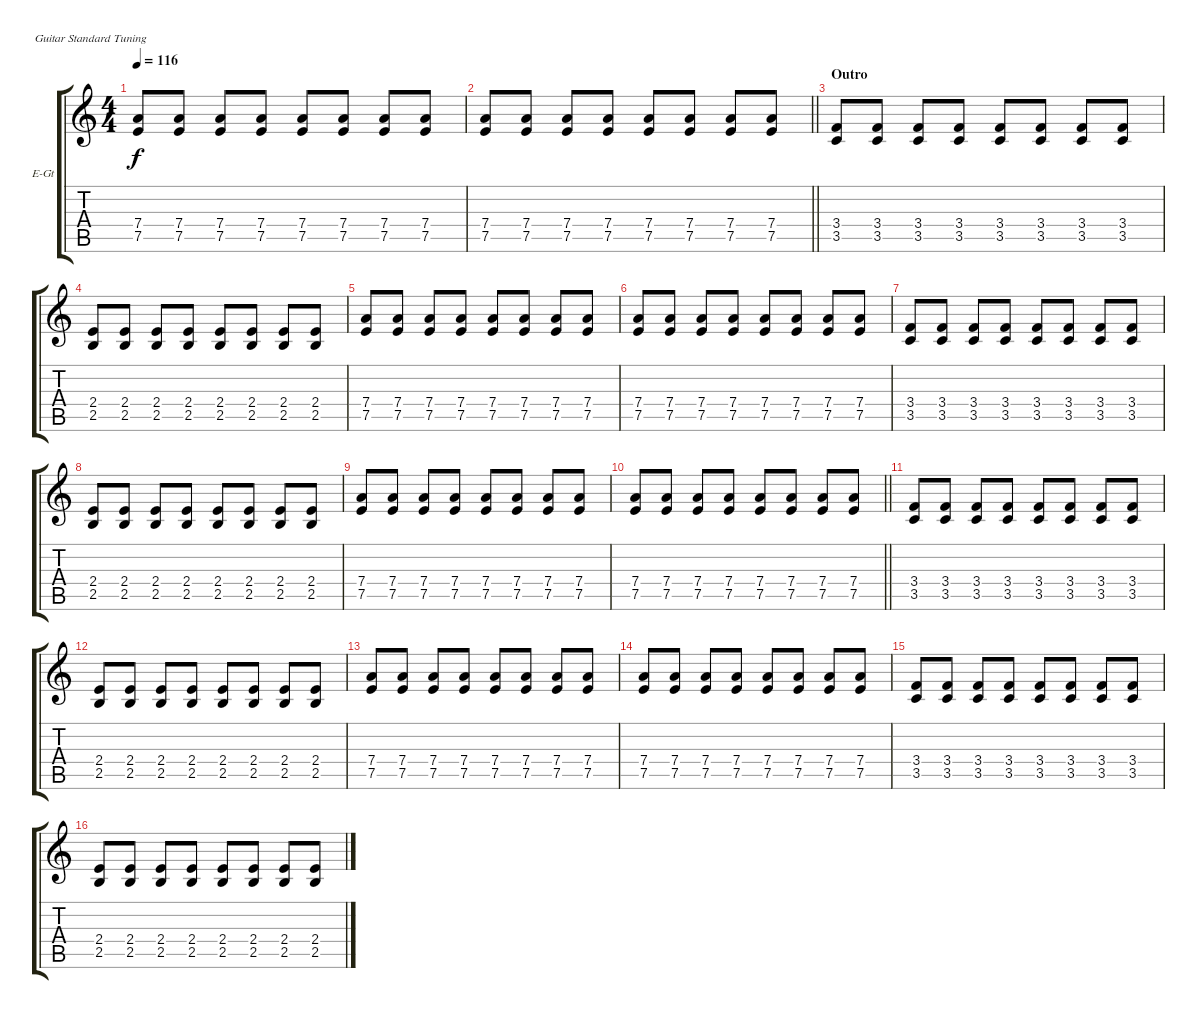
\bracketExtendMode groupsimilarinstruments
\firstSystemTrackNameOrientation horizontal
\otherSystemsTrackNameOrientation horizontal
\track ("Rhythm" "E-Gt") {instrument overdrivenguitar}
\staff {score tabs}
\tuning (E4 B3 G3 D3 A2 E2)
\ts (4 4)
\tempo 116
\clef g2
\ks c
(7.4 7.5).8{dy f} (7.4 7.5).8 (7.4 7.5).8 (7.4 7.5).8 (7.4 7.5).8 (7.4 7.5).8 (7.4 7.5).8 (7.4 7.5).8 |
\barLineRight lightlight
(7.4 7.5).8 (7.4 7.5).8 (7.4 7.5).8 (7.4 7.5).8 (7.4 7.5).8 (7.4 7.5).8 (7.4 7.5).8 (7.4 7.5).8 |
\section ("" "Outro")
(3.4 3.5).8 (3.4 3.5).8 (3.4 3.5).8 (3.4 3.5).8 (3.4 3.5).8 (3.4 3.5).8 (3.4 3.5).8 (3.4 3.5).8 |
(2.4 2.5).8 (2.4 2.5).8 (2.4 2.5).8 (2.4 2.5).8 (2.4 2.5).8 (2.4 2.5).8 (2.4 2.5).8 (2.4 2.5).8 |
(7.4 7.5).8 (7.4 7.5).8 (7.4 7.5).8 (7.4 7.5).8 (7.4 7.5).8 (7.4 7.5).8 (7.4 7.5).8 (7.4 7.5).8 |
(7.4 7.5).8 (7.4 7.5).8 (7.4 7.5).8 (7.4 7.5).8 (7.4 7.5).8 (7.4 7.5).8 (7.4 7.5).8 (7.4 7.5).8 |
(3.4 3.5).8 (3.4 3.5).8 (3.4 3.5).8 (3.4 3.5).8 (3.4 3.5).8 (3.4 3.5).8 (3.4 3.5).8 (3.4 3.5).8 |
(2.4 2.5).8 (2.4 2.5).8 (2.4 2.5).8 (2.4 2.5).8 (2.4 2.5).8 (2.4 2.5).8 (2.4 2.5).8 (2.4 2.5).8 |
(7.4 7.5).8 (7.4 7.5).8 (7.4 7.5).8 (7.4 7.5).8 (7.4 7.5).8 (7.4 7.5).8 (7.4 7.5).8 (7.4 7.5).8 |
\barLineRight lightlight
(7.4 7.5).8 (7.4 7.5).8 (7.4 7.5).8 (7.4 7.5).8 (7.4 7.5).8 (7.4 7.5).8 (7.4 7.5).8 (7.4 7.5).8 |
(3.4 3.5).8 (3.4 3.5).8 (3.4 3.5).8 (3.4 3.5).8 (3.4 3.5).8 (3.4 3.5).8 (3.4 3.5).8 (3.4 3.5).8 |
(2.4 2.5).8 (2.4 2.5).8 (2.4 2.5).8 (2.4 2.5).8 (2.4 2.5).8 (2.4 2.5).8 (2.4 2.5).8 (2.4 2.5).8 |
(7.4 7.5).8 (7.4 7.5).8 (7.4 7.5).8 (7.4 7.5).8 (7.4 7.5).8 (7.4 7.5).8 (7.4 7.5).8 (7.4 7.5).8 |
(7.4 7.5).8 (7.4 7.5).8 (7.4 7.5).8 (7.4 7.5).8 (7.4 7.5).8 (7.4 7.5).8 (7.4 7.5).8 (7.4 7.5).8 |
(3.4 3.5).8 (3.4 3.5).8 (3.4 3.5).8 (3.4 3.5).8 (3.4 3.5).8 (3.4 3.5).8 (3.4 3.5).8 (3.4 3.5).8 |
(2.4 2.5).8 (2.4 2.5).8 (2.4 2.5).8 (2.4 2.5).8 (2.4 2.5).8 (2.4 2.5).8 (2.4 2.5).8 (2.4 2.5).8
